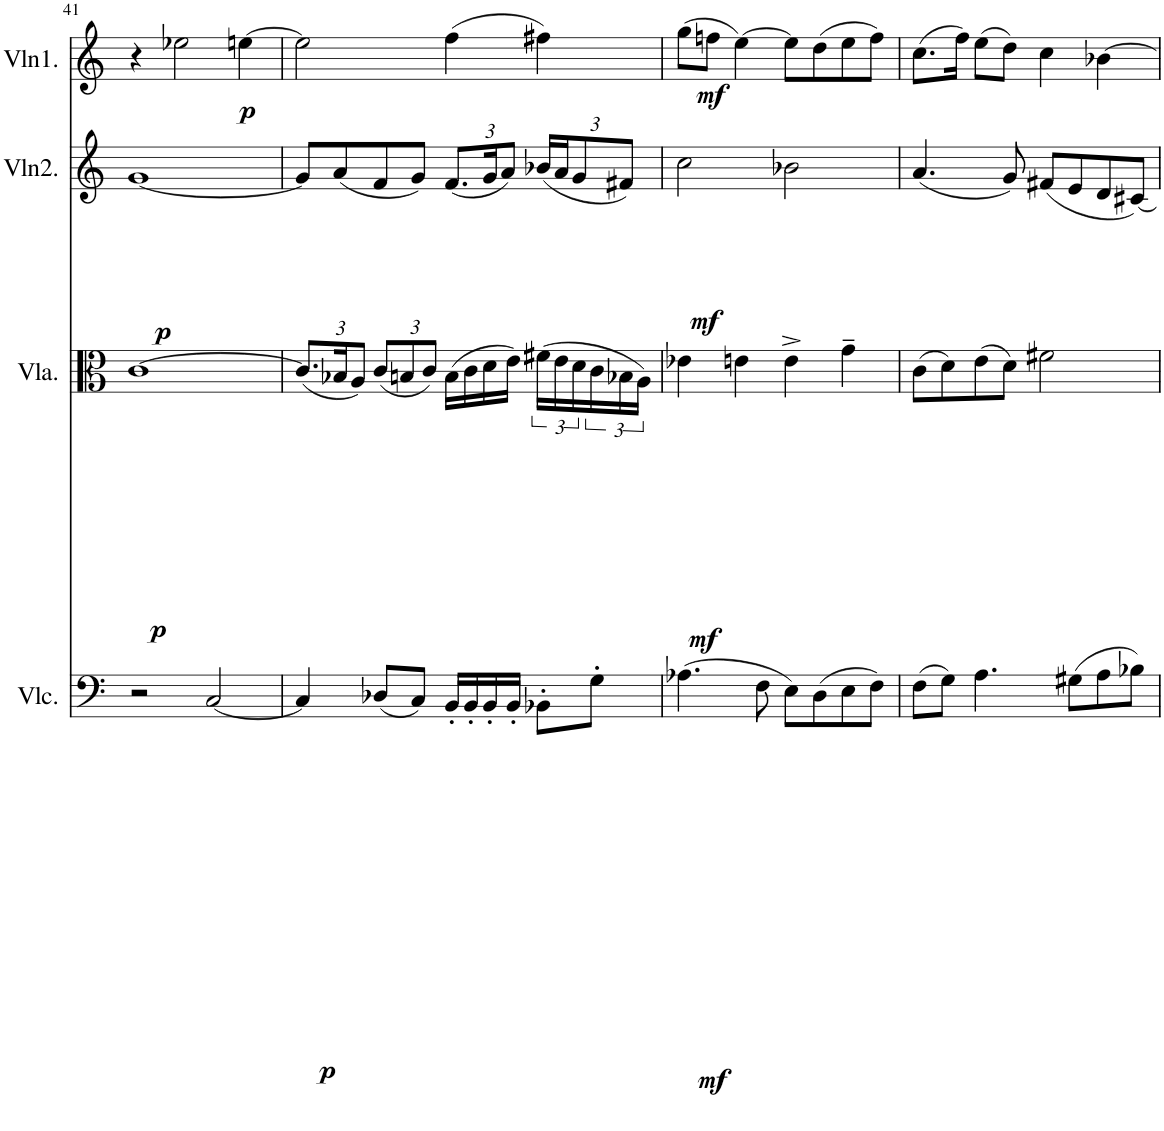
**kern	**dynam	**kern	**dynam	**kern	**dynam	**kern	**dynam
*part4	*part4	*part3	*part3	*part2	*part2	*part1	*part1
*staff4	*staff4	*staff3	*staff3	*staff2	*staff2	*staff1	*staff1
*I"Cello	*	*I"Viola	*	*I"Violin 2	*	*I"Violin 1	*
*	*	*I'Vla.	*	*I'Vln2.	*	*I'Vln1.	*
!!LO:PB:g=z
*clefF4	*	*clefC3	*	*clefG2	*	*clefG2	*
*k[]	*	*k[]	*	*k[]	*	*k[]	*
*	*	*	*	*M4/4	*	*M4/4	*
=41	=41	=41	=41	=41	=41	=41	=41
!	!	!	!LO:DY:b	!	!LO:DY:b	!	!
2r	.	[1c	p	[1g	p	4r	.
!	!	!	!	!	!	!	!LO:DY:b
.	.	.	.	.	.	2ee-X\	p
!	!LO:DY:b	!	!	!	!	!	!
[2C/	p	.	.	.	.	.	.
.	.	.	.	.	.	[4een\	.
=42	=42	=42	=42	=42	=42	=42	=42
*	*	*Xbrackettup	*	*	*	*	*
4C/]	.	(12.c/L]	.	8g/L]	.	2ee\]	.
.	.	24B-X/K	.	(8a/	.	.	.
.	.	12A/J)	.	.	.	.	.
(8D-X/L	.	(12c/L	.	8f/	.	.	.
.	.	12Bn/	.	.	.	.	.
8C/J)	.	.	.	8g/J)	.	.	.
.	.	12c/J)	.	.	.	.	.
*	*	*	*	*Xbrackettup	*	*	*
16BB'/LL	.	(16B\LL	.	(12.f/L	.	(4ff\	.
16BB'/	.	16c\	.	.	.	.	.
16BB'/	.	16d\	.	24g/K	.	.	.
.	.	.	.	12a/J)	.	.	.
16BB'/JJ	.	16e\JJ)	.	.	.	.	.
*	*	*brackettup	*	*	*	*	*
8BB-X'\L	.	(24f#X\LL	.	(24b-X/LL	.	4ff#X\)	.
.	.	24e\	.	24a/J	.	.	.
.	.	24d\	.	12g/	.	.	.
8G'\J	.	24c\	.	.	.	.	.
.	.	24B-X\	.	12f#X/J)	.	.	.
.	.	24A\JJ)	.	.	.	.	.
=43	=43	=43	=43	=43	=43	=43	=43
!	!LO:DY:b	!	!LO:DY:b	!	!LO:DY:b	!	!LO:DY:b
(4.A-X\	mf	4e-X\	mf	2cc\	mf	(8gg\L	mf
.	.	.	.	.	.	8ffn\J	.
.	.	4en\	.	.	.	[4ee\)	.
8F\	.	.	.	.	.	.	.
8E\L)	.	4e^\	.	2b-X\	.	8ee\L]	.
(8D\	.	.	.	.	.	(8dd\	.
8E\	.	4g~\	.	.	.	8ee\	.
8F\J)	.	.	.	.	.	8ff\J)	.
=44	=44	=44	=44	=44	=44	=44	=44
(8F\L	.	(8c\L	.	(4.a/	.	(8.cc\L	.
8G\J)	.	8d\)	.	.	.	.	.
.	.	.	.	.	.	16ff\Jk)	.
4.A\	.	(8e\	.	.	.	(8ee\L	.
.	.	8d\J)	.	8g/)	.	8dd\J)	.
.	.	2f#X\	.	(8f#X/L	.	4cc\	.
(8G#X\L	.	.	.	8e/	.	.	.
8A\	.	.	.	8d/	.	[4b-X\	.
8B-X\J)	.	.	.	[8c#X/J)	.	.	.
=	=	=	=	=	=	=	=
*-	*-	*-	*-	*-	*-	*-	*-
